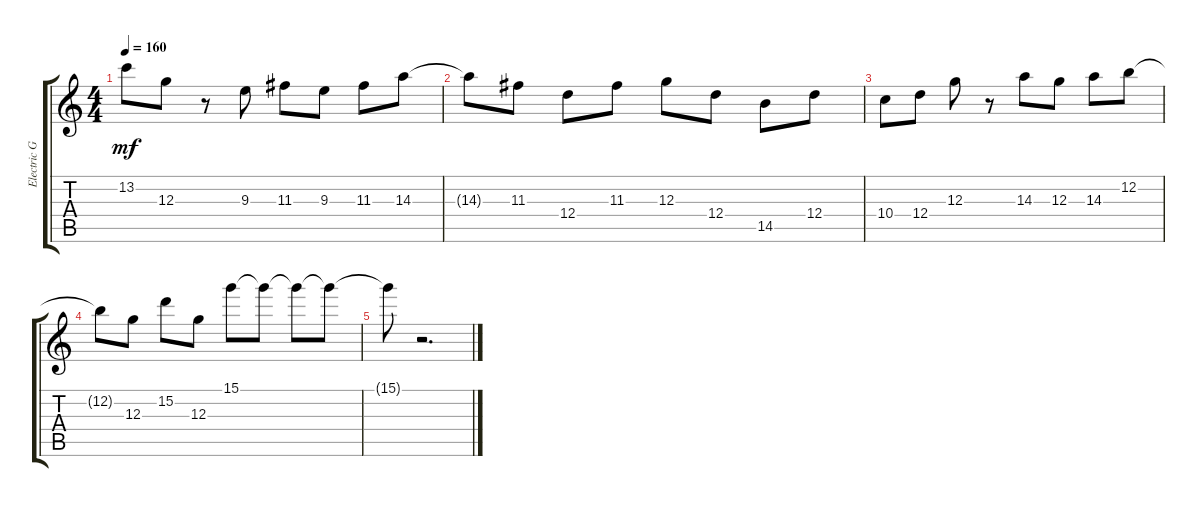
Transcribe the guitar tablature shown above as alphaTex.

\track ("Electric Guitar" "Electric G") {instrument distortionguitar}
\staff {score tabs}
\tuning (E4 B3 G3 D3 A2 E2) {hide}
\ts (4 4)
\tempo 160
\clef g2
\ks c
13.2.8{dy mf} 12.3.8 r.8 9.3.8 11.3.8 9.3.8 11.3.8 14.3.8 |
14.3{t}.8 11.3.8 12.4.8 11.3.8 12.3.8 12.4.8 14.5.8 12.4.8 |
10.4.8 12.4.8 12.3.8 r.8 14.3.8 12.3.8 14.3.8 12.2.8 |
12.2{t}.8 12.3.8 15.2.8 12.3.8 15.1.8 15.1{t}.8 15.1{t}.8 15.1{t}.8 |
15.1{t}.8 r.2{d}
